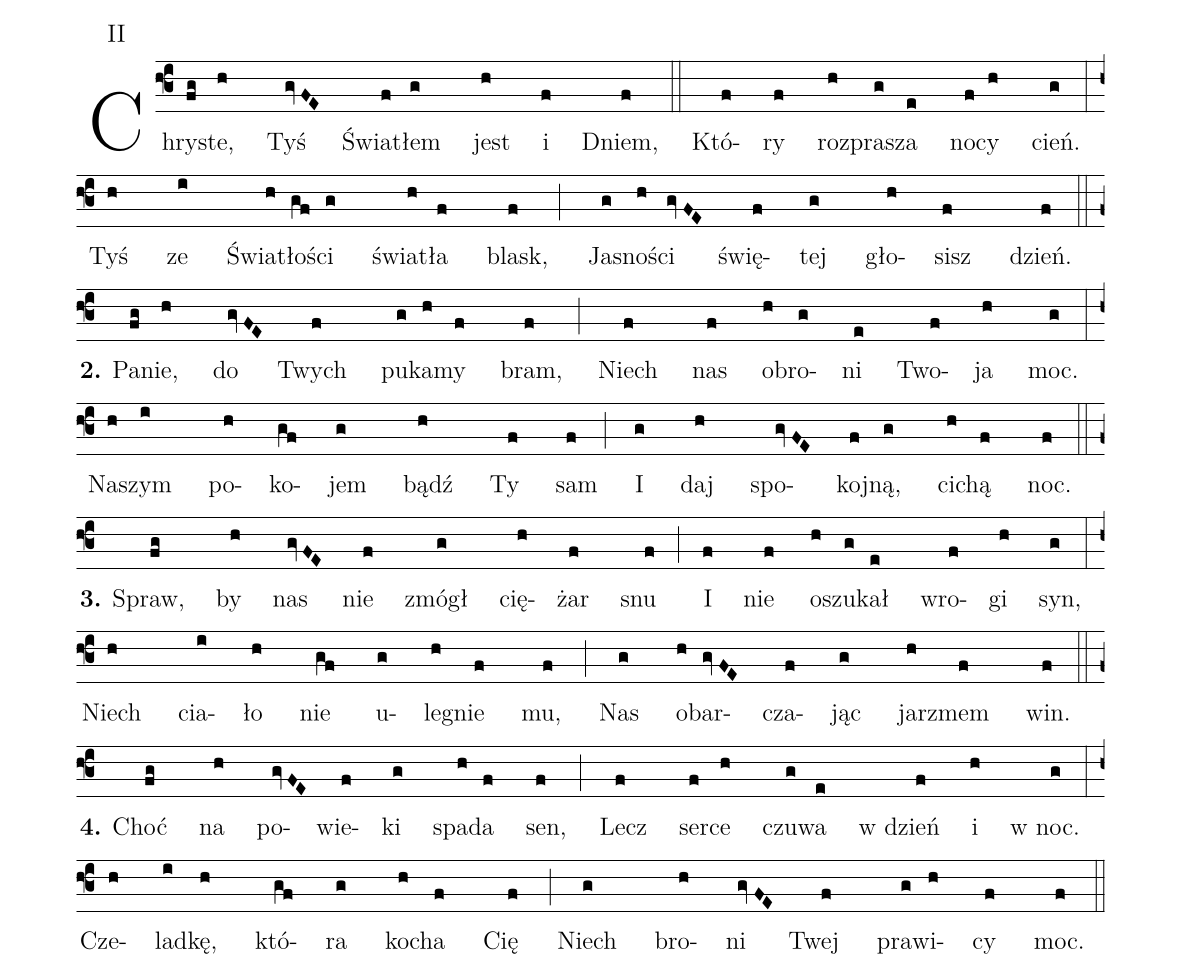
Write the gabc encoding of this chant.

annotation: II;
%%
(f3)Chry(fg)ste,(h) Tyś(gvFE) Świa(f)tłem(g) jest(h) i(f) Dniem,(f) (::)
Któ(f)ry(f) roz(h)pra(g)sza(e) no(f)cy(h) cień.(g) (:) (z)
Tyś(h) ze(i) Świa(h)tło(gf)ści(g) świa(h)tła(f) blask,(f) (;)
Ja(g)sno(h)ści(gvFE) świę(f)tej(g) gło(h)sisz(f) dzień.(f) (::) (z)

<b>2.</b> Pa(fg)nie,(h) do(gvFE) Twych(f) pu(g)ka(h)my(f) bram,(f) (;)
Niech(f) nas(f) o(h)bro(g)ni(e) Two(f)ja(h) moc.(g) (:) (z)
Na(h)szym(i) po(h)ko(gf)jem(g) bądź(h) Ty(f) sam(f) (;)
I(g) daj(h) spo(gvFE)koj(f)ną,(g) ci(h)chą(f) noc.(f) (::) (z)

<b>3.</b> Spraw,(fg) by(h) nas(gvFE) nie(f) zmógł(g) cię(h)żar(f) snu(f) (;)
I(f) nie(f) o(h)szu(g)kał(e) wro(f)gi(h) syn,(g) (:) (z)
Niech(h) cia(i)ło(h) nie(gf) u(g)le(h)gnie(f) mu,(f) (;)
Nas(g) o(h)bar(gvFE)cza(f)jąc(g) jarz(h)mem(f) win.(f) (::) (z)

<b>4.</b> Choć(fg) na(h) po(gvFE)wie(f)ki(g) spa(h)da(f) sen,(f) (;)
Lecz(f) ser(f)ce(h) czu(g)wa(e) w dzień(f) i(h) w noc.(g) (:) (z)
Cze(h)lad(i)kę,(h) któ(gf)ra(g) ko(h)cha(f) Cię(f) (;)
Niech(g) bro(h)ni(gvFE) Twej(f) pra(g)wi(h)cy(f) moc.(f) (::) (z)
